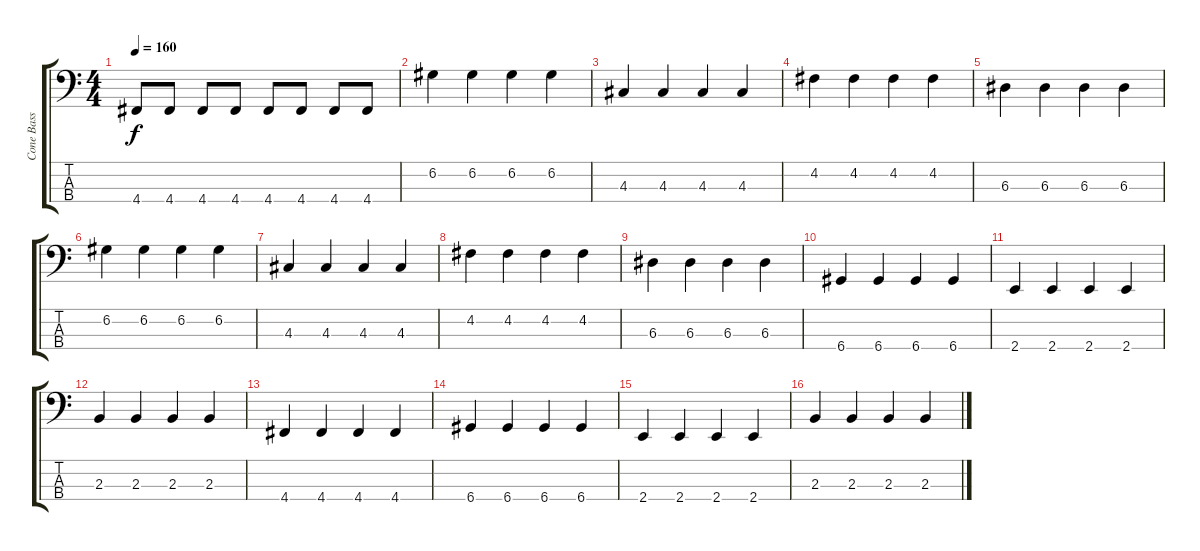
\track ("Cone Bass" "Cone Bass") {instrument electricbasspick}
\staff {score tabs}
\tuning (G2 D2 A1 D1) {hide}
\ts (4 4)
\tempo 160
\clef f4
\ks c
4.4.8{dy f} 4.4.8 4.4.8 4.4.8 4.4.8 4.4.8 4.4.8 4.4.8 |
6.2.4 6.2.4 6.2.4 6.2.4 |
4.3.4 4.3.4 4.3.4 4.3.4 |
4.2.4 4.2.4 4.2.4 4.2.4 |
6.3.4 6.3.4 6.3.4 6.3.4 |
6.2.4 6.2.4 6.2.4 6.2.4 |
4.3.4 4.3.4 4.3.4 4.3.4 |
4.2.4 4.2.4 4.2.4 4.2.4 |
6.3.4 6.3.4 6.3.4 6.3.4 |
6.4.4 6.4.4 6.4.4 6.4.4 |
2.4.4 2.4.4 2.4.4 2.4.4 |
2.3.4 2.3.4 2.3.4 2.3.4 |
4.4.4 4.4.4 4.4.4 4.4.4 |
6.4.4 6.4.4 6.4.4 6.4.4 |
2.4.4 2.4.4 2.4.4 2.4.4 |
2.3.4 2.3.4 2.3.4 2.3.4
